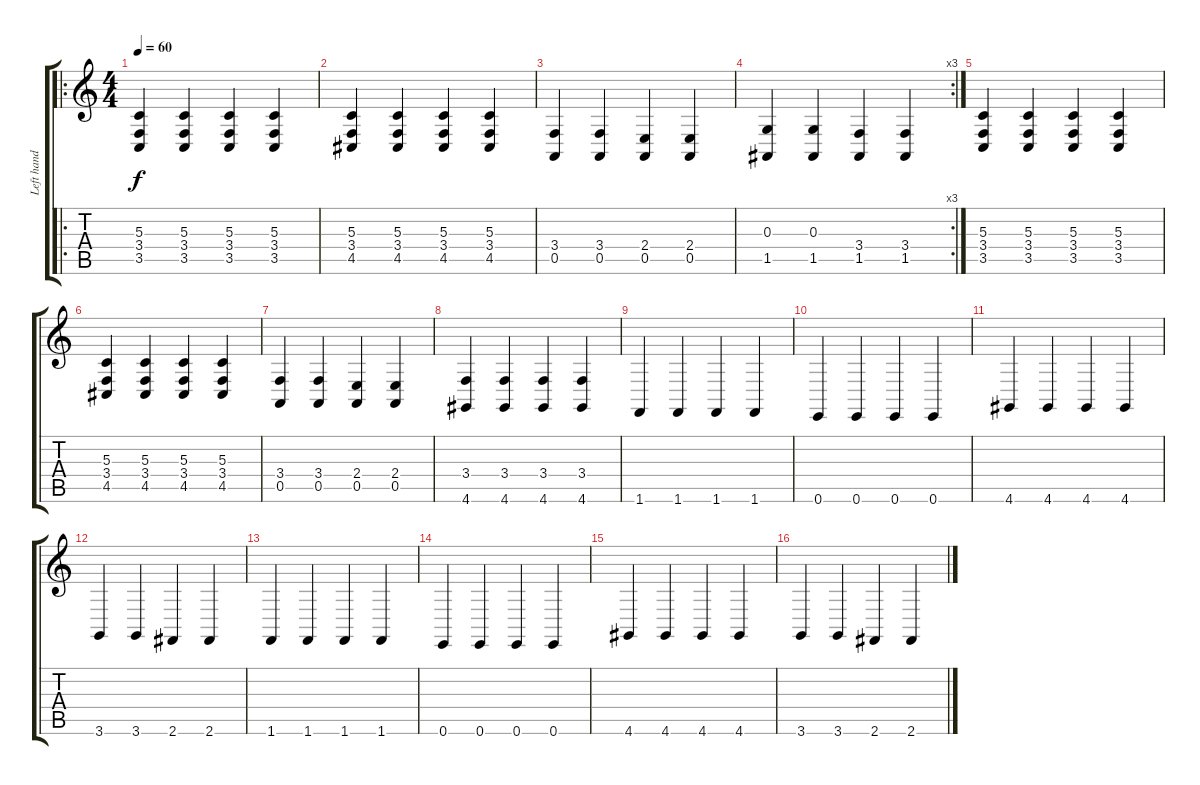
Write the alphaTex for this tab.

\track ("Left hand" "Left hand") {instrument acousticgrandpiano}
\staff {score tabs}
\tuning (E4 B3 G3 D3 A2 E2) {hide}
\ro
\ts (4 4)
\tempo 60
\clef g2
\ks c
(5.3 3.4 3.5).4{dy f} (5.3 3.4 3.5).4 (5.3 3.4 3.5).4 (5.3 3.4 3.5).4 |
(5.3 3.4 4.5).4 (5.3 3.4 4.5).4 (5.3 3.4 4.5).4 (5.3 3.4 4.5).4 |
(3.4 0.5).4 (3.4 0.5).4 (2.4 0.5).4 (2.4 0.5).4 |
\rc 3
(0.3 1.5).4 (0.3 1.5).4 (3.4 1.5).4 (3.4 1.5).4 |
(5.3 3.4 3.5).4 (5.3 3.4 3.5).4 (5.3 3.4 3.5).4 (5.3 3.4 3.5).4 |
(5.3 3.4 4.5).4 (5.3 3.4 4.5).4 (5.3 3.4 4.5).4 (5.3 3.4 4.5).4 |
(3.4 0.5).4 (3.4 0.5).4 (2.4 0.5).4 (2.4 0.5).4 |
(3.4 4.6).4 (3.4 4.6).4 (3.4 4.6).4 (3.4 4.6).4 |
1.6.4 1.6.4 1.6.4 1.6.4 |
0.6.4 0.6.4 0.6.4 0.6.4 |
4.6.4 4.6.4 4.6.4 4.6.4 |
3.6.4 3.6.4 2.6.4 2.6.4 |
1.6.4 1.6.4 1.6.4 1.6.4 |
0.6.4 0.6.4 0.6.4 0.6.4 |
4.6.4 4.6.4 4.6.4 4.6.4 |
3.6.4 3.6.4 2.6.4 2.6.4
